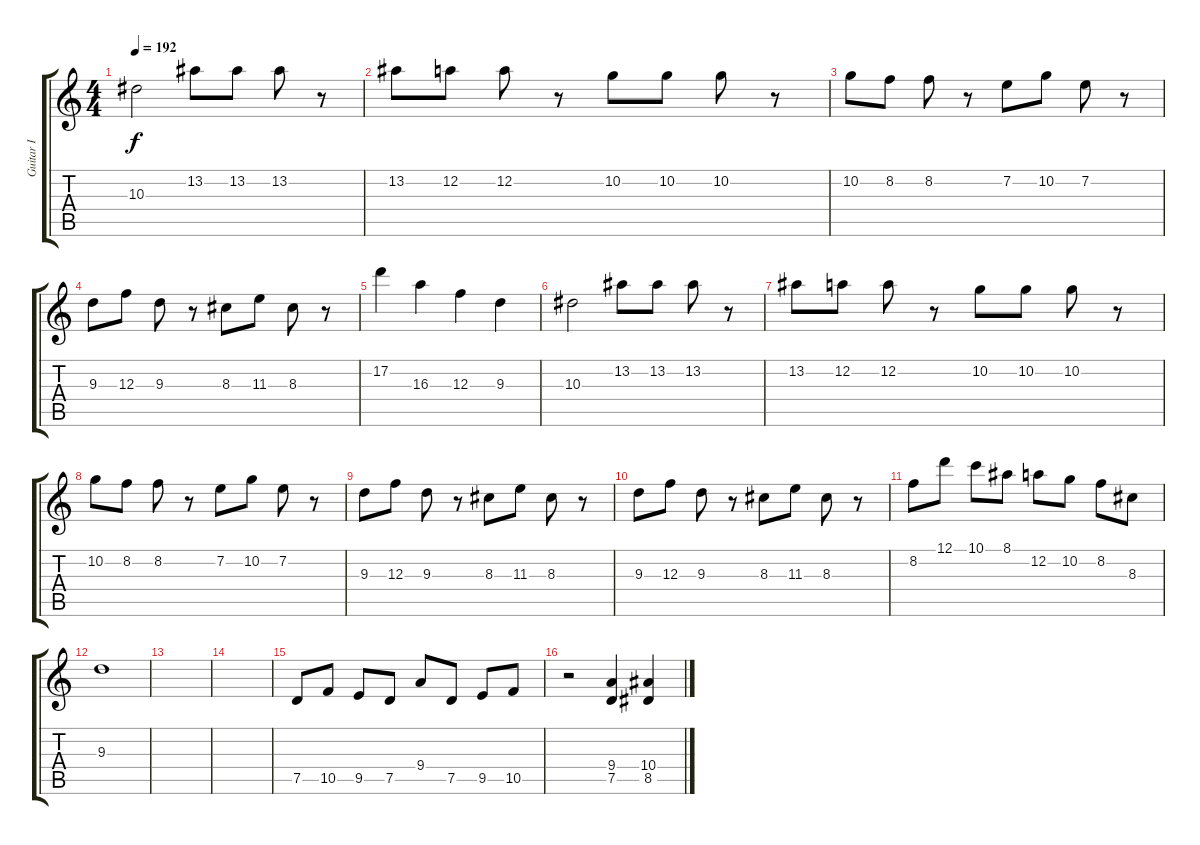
\track ("Guitar I" "Guitar I") {instrument distortionguitar}
\staff {score tabs}
\tuning (D4 A3 F3 C3 G2 D2) {hide}
\ts (4 4)
\tempo 192
\clef g2
\ks c
10.3.2{dy f} 13.2.8 13.2.8 13.2.8 r.8 |
13.2.8 12.2.8 12.2.8 r.8 10.2.8 10.2.8 10.2.8 r.8 |
10.2.8 8.2.8 8.2.8 r.8 7.2.8 10.2.8 7.2.8 r.8 |
9.3.8 12.3.8 9.3.8 r.8 8.3.8 11.3.8 8.3.8 r.8 |
17.2.4 16.3.4 12.3.4 9.3.4 |
10.3.2 13.2.8 13.2.8 13.2.8 r.8 |
13.2.8 12.2.8 12.2.8 r.8 10.2.8 10.2.8 10.2.8 r.8 |
10.2.8 8.2.8 8.2.8 r.8 7.2.8 10.2.8 7.2.8 r.8 |
9.3.8 12.3.8 9.3.8 r.8 8.3.8 11.3.8 8.3.8 r.8 |
9.3.8 12.3.8 9.3.8 r.8 8.3.8 11.3.8 8.3.8 r.8 |
8.2.8 12.1.8 10.1.8 8.1.8 12.2.8 10.2.8 8.2.8 8.3.8 |
9.3.1 |
|
|
7.5.8 10.5.8 9.5.8 7.5.8 9.4.8 7.5.8 9.5.8 10.5.8 |
r.2 (9.4 7.5).4 (10.4 8.5).4
